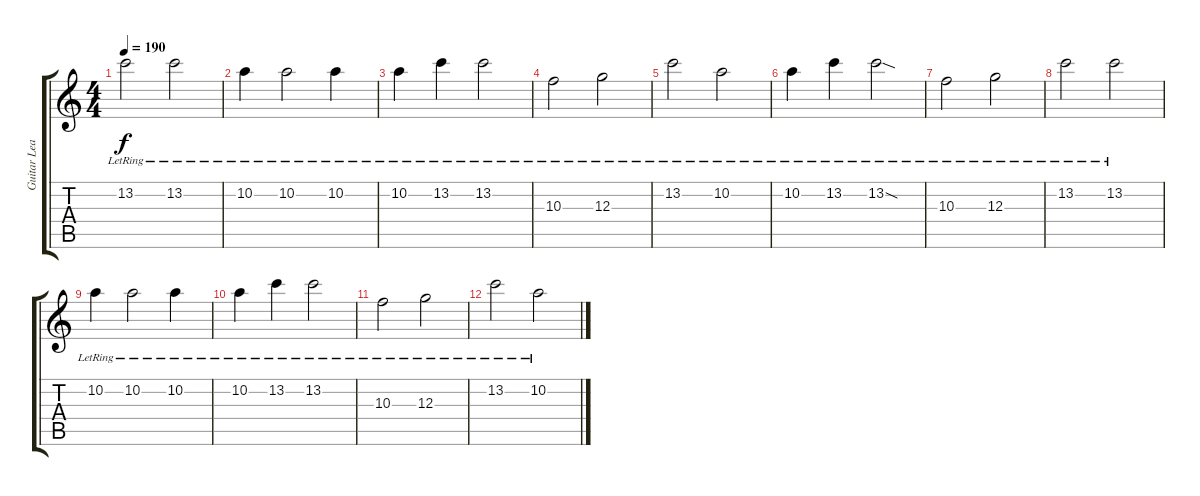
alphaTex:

\track ("Guitar Lead" "Guitar Lea") {instrument overdrivenguitar}
\staff {score tabs}
\tuning (E4 B3 G3 D3 A2 E2) {hide}
\ts (4 4)
\tempo 190
\clef g2
\ks c
13.2{lr}.2{dy f} 13.2{lr}.2 |
10.2{lr}.4 10.2{lr}.2 10.2{lr}.4 |
10.2{lr}.4 13.2{lr}.4 13.2{lr}.2 |
10.3{lr}.2 12.3{lr}.2 |
13.2{lr}.2 10.2{lr}.2 |
10.2{lr}.4 13.2{lr}.4 13.2{sod lr}.2 |
10.3{lr}.2 12.3{lr}.2 |
13.2{lr}.2 13.2{lr}.2 |
10.2{lr}.4 10.2{lr}.2 10.2{lr}.4 |
10.2{lr}.4 13.2{lr}.4 13.2{lr}.2 |
10.3{lr}.2 12.3{lr}.2 |
13.2{lr}.2 10.2{lr}.2
